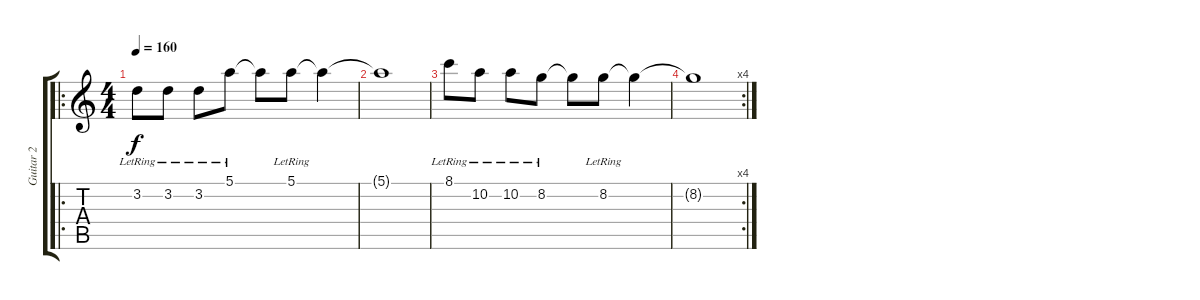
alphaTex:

\track ("Guitar 2" "Guitar 2") {instrument distortionguitar}
\staff {score tabs}
\tuning (E4 B3 G3 D3 A2 D2) {hide}
\ro
\ts (4 4)
\tempo 160
\clef g2
\ks c
3.2{lr}.8{dy f} 3.2{lr}.8 3.2{lr}.8 5.1{lr}.8 5.1{t}.8 5.1{lr}.8 5.1{t}.4 |
5.1{t}.1 |
8.1{lr}.8 10.2{lr}.8 10.2{lr}.8 8.2{lr}.8 8.2{t}.8 8.2{lr}.8 8.2{t}.4 |
\rc 4
8.2{t}.1
